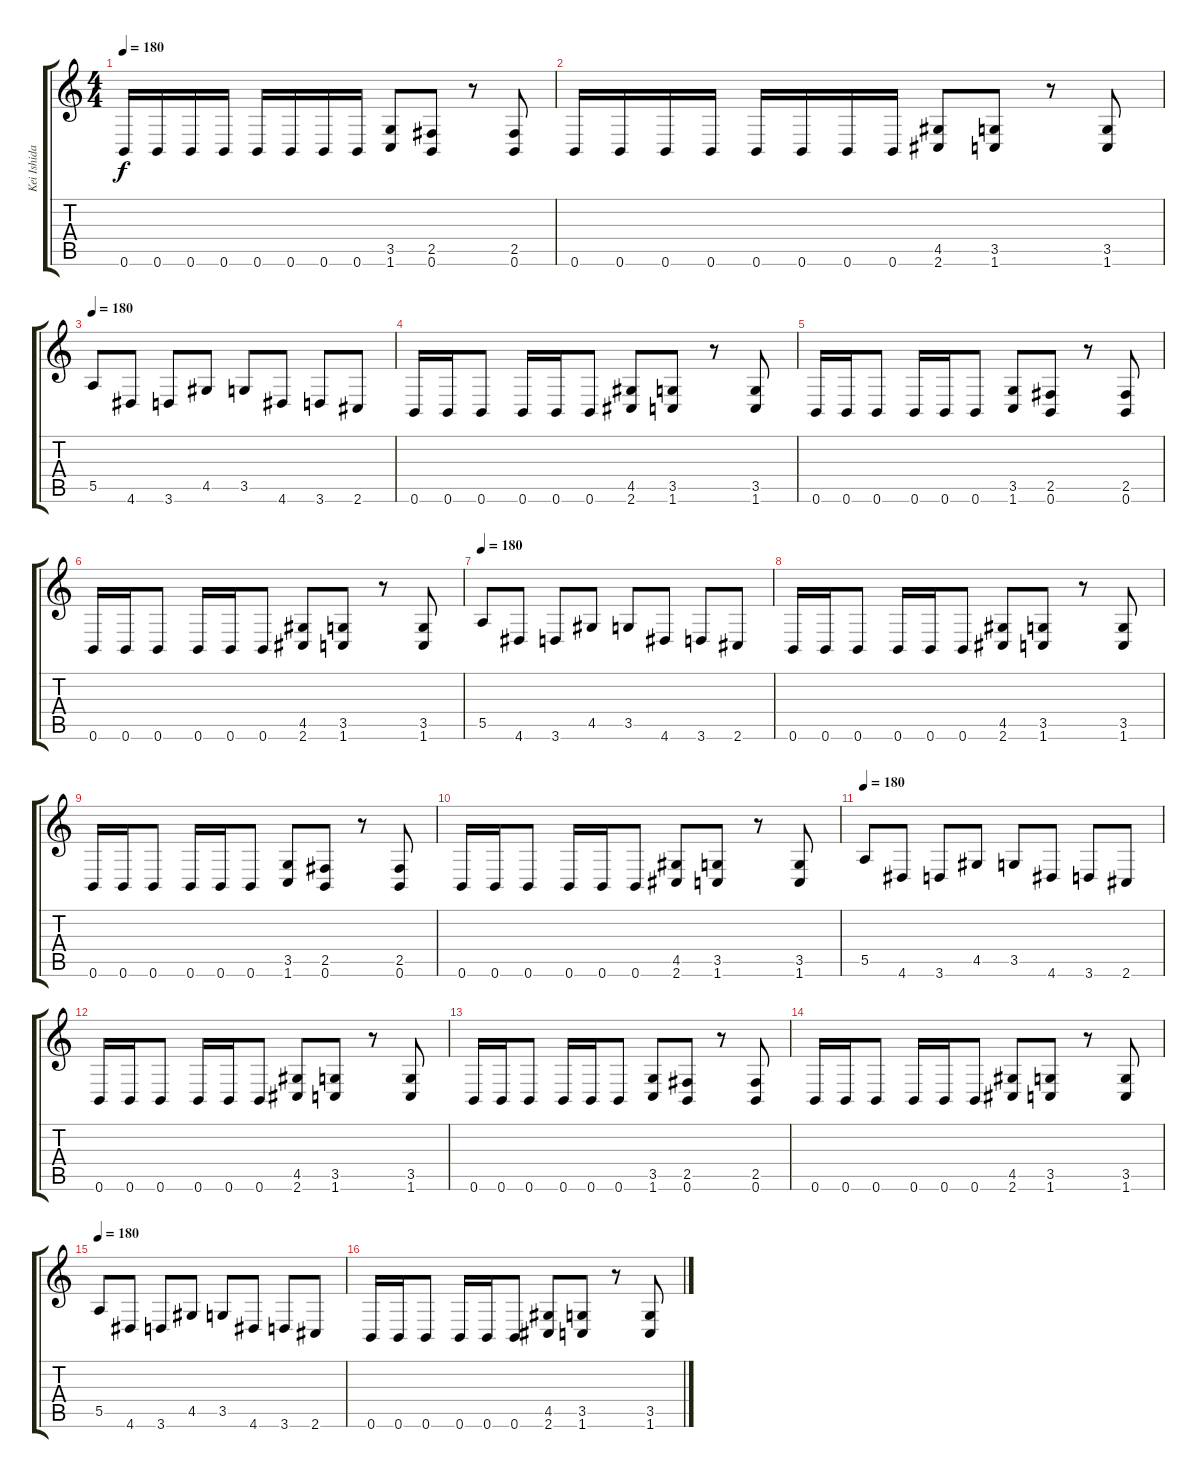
\track ("Kei Ishida" "Kei Ishida") {instrument distortionguitar}
\staff {score tabs}
\tuning (B3 Gb3 D3 A2 E2 B1) {hide}
\ts (4 4)
\tempo 180
\clef g2
\ks c
0.6.16{dy f} 0.6.16 0.6.16 0.6.16 0.6.16 0.6.16 0.6.16 0.6.16 (3.5 1.6).8 (2.5 0.6).8 r.8 (2.5 0.6).8 |
0.6.16 0.6.16 0.6.16 0.6.16 0.6.16 0.6.16 0.6.16 0.6.16 (4.5 2.6).8 (3.5 1.6).8 r.8 (3.5 1.6).8 |
\tempo 180
5.5.8 4.6.8 3.6.8 4.5.8 3.5.8 4.6.8 3.6.8 2.6.8 |
0.6.16 0.6.16 0.6.8 0.6.16 0.6.16 0.6.8 (4.5 2.6).8 (3.5 1.6).8 r.8 (3.5 1.6).8 |
0.6.16 0.6.16 0.6.8 0.6.16 0.6.16 0.6.8 (3.5 1.6).8 (2.5 0.6).8 r.8 (2.5 0.6).8 |
0.6.16 0.6.16 0.6.8 0.6.16 0.6.16 0.6.8 (4.5 2.6).8 (3.5 1.6).8 r.8 (3.5 1.6).8 |
\tempo 180
5.5.8 4.6.8 3.6.8 4.5.8 3.5.8 4.6.8 3.6.8 2.6.8 |
0.6.16 0.6.16 0.6.8 0.6.16 0.6.16 0.6.8 (4.5 2.6).8 (3.5 1.6).8 r.8 (3.5 1.6).8 |
0.6.16 0.6.16 0.6.8 0.6.16 0.6.16 0.6.8 (3.5 1.6).8 (2.5 0.6).8 r.8 (2.5 0.6).8 |
0.6.16 0.6.16 0.6.8 0.6.16 0.6.16 0.6.8 (4.5 2.6).8 (3.5 1.6).8 r.8 (3.5 1.6).8 |
\tempo 180
5.5.8 4.6.8 3.6.8 4.5.8 3.5.8 4.6.8 3.6.8 2.6.8 |
0.6.16 0.6.16 0.6.8 0.6.16 0.6.16 0.6.8 (4.5 2.6).8 (3.5 1.6).8 r.8 (3.5 1.6).8 |
0.6.16 0.6.16 0.6.8 0.6.16 0.6.16 0.6.8 (3.5 1.6).8 (2.5 0.6).8 r.8 (2.5 0.6).8 |
0.6.16 0.6.16 0.6.8 0.6.16 0.6.16 0.6.8 (4.5 2.6).8 (3.5 1.6).8 r.8 (3.5 1.6).8 |
\tempo 180
5.5.8 4.6.8 3.6.8 4.5.8 3.5.8 4.6.8 3.6.8 2.6.8 |
0.6.16 0.6.16 0.6.8 0.6.16 0.6.16 0.6.8 (4.5 2.6).8 (3.5 1.6).8 r.8 (3.5 1.6).8
